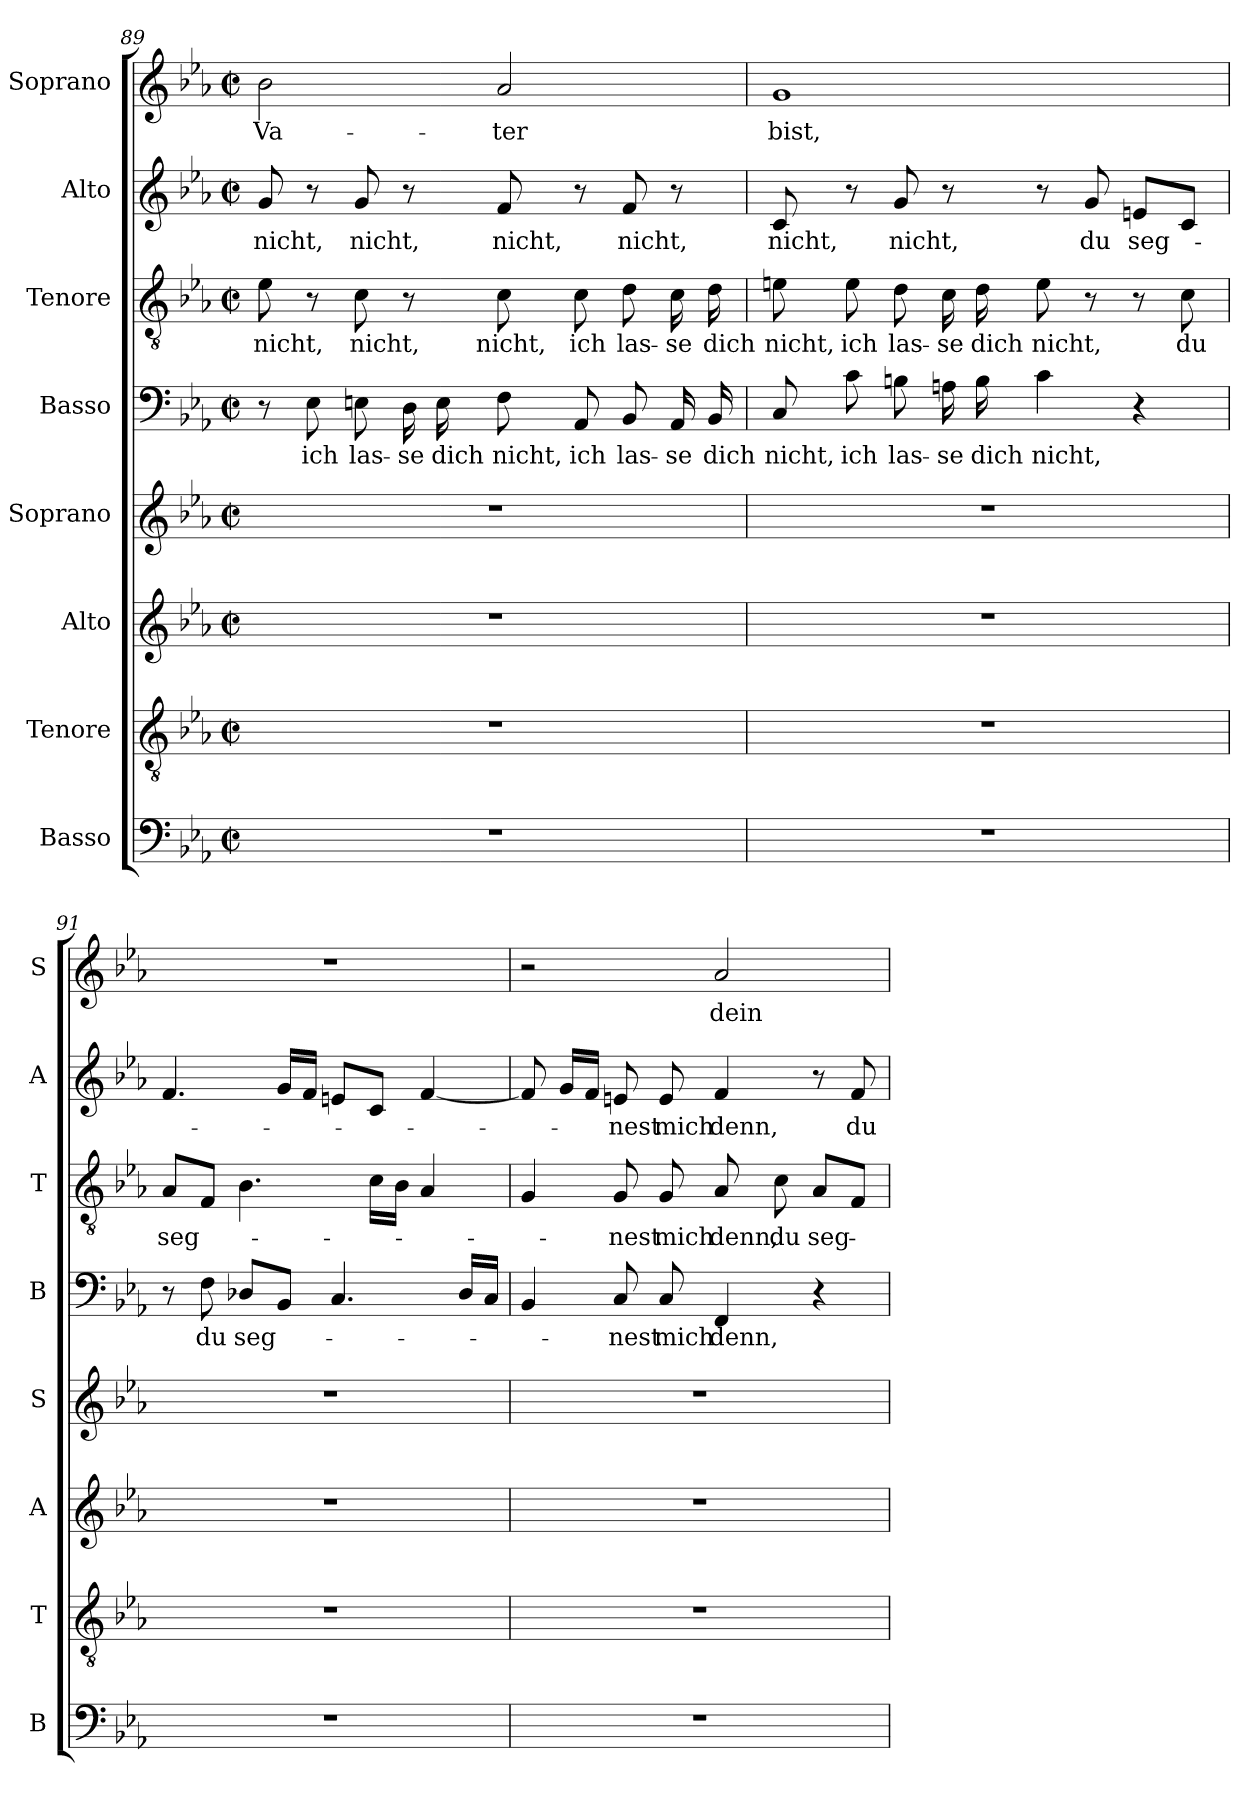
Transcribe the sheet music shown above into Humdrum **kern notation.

**kern	**kern	**kern	**kern	**kern	**text	**kern	**text	**kern	**text	**kern	**text
*part8	*part7	*part6	*part5	*part4	*part4	*part3	*part3	*part2	*part2	*part1	*part1
*staff8	*staff7	*staff6	*staff5	*staff4	*staff4	*staff3	*staff3	*staff2	*staff2	*staff1	*staff1
*I"Basso	*I"Tenore	*I"Alto	*I"Soprano	*I"Basso	*	*I"Tenore	*	*I"Alto	*	*I"Soprano	*
*I'B	*I'T	*I'A	*I'S	*I'B	*	*I'T	*	*I'A	*	*I'S	*
!!LO:LB:g=z
*clefF4	*clefGv2	*clefG2	*clefG2	*clefF4	*	*clefGv2	*	*clefG2	*	*clefG2	*
*k[b-e-a-]	*k[b-e-a-]	*k[b-e-a-]	*k[b-e-a-]	*k[b-e-a-]	*	*k[b-e-a-]	*	*k[b-e-a-]	*	*k[b-e-a-]	*
*E-:	*E-:	*E-:	*E-:	*E-:	*	*E-:	*	*E-:	*	*E-:	*
*M2/2	*M2/2	*M2/2	*M2/2	*M2/2	*	*M2/2	*	*M2/2	*	*M2/2	*
*met(c|)	*met(c|)	*met(c|)	*met(c|)	*met(c|)	*	*met(c|)	*	*met(c|)	*	*met(c|)	*
=89	=89	=89	=89	=89	=89	=89	=89	=89	=89	=89	=89
1r	1r	1r	1r	8r	.	8e-\	nicht,	8g/	nicht,	2b-\	Va-
.	.	.	.	8E-\	ich	8r	.	8r	.	.	.
.	.	.	.	8En\	las-	8c\	nicht,	8g/	nicht,	.	.
.	.	.	.	16D\	-se	8r	.	8r	.	.	.
.	.	.	.	16E\	dich	.	.	.	.	.	.
.	.	.	.	8F\	nicht,	8c\	nicht,	8f/	nicht,	2a-/	-ter
.	.	.	.	8AA-/	ich	8c\	ich	8r	.	.	.
.	.	.	.	8BB-/	las-	8d\	las-	8f/	nicht,	.	.
.	.	.	.	16AA-/	-se	16c\	-se	8r	.	.	.
.	.	.	.	16BB-/	dich	16d\	dich	.	.	.	.
=90	=90	=90	=90	=90	=90	=90	=90	=90	=90	=90	=90
1r	1r	1r	1r	8C/	nicht,	8en\	nicht,	8c/	nicht,	1g	bist,
.	.	.	.	8c\	ich	8e\	ich	8r	.	.	.
.	.	.	.	8Bn\	las-	8d\	las-	8g/	nicht,	.	.
.	.	.	.	16An\	-se	16c\	-se	8r	.	.	.
.	.	.	.	16B\	dich	16d\	dich	.	.	.	.
.	.	.	.	4c\	nicht,	8e\	nicht,	8r	.	.	.
.	.	.	.	.	.	8r	.	8g/	du	.	.
.	.	.	.	4r	.	8r	.	8en/L	seg-	.	.
.	.	.	.	.	.	8c\	du	8c/J	.	.	.
=91	=91	=91	=91	=91	=91	=91	=91	=91	=91	=91	=91
1r	1r	1r	1r	8r	.	8A-/L	seg-	4.f/	.	1r	.
.	.	.	.	8F\	du	8F/J	.	.	.	.	.
.	.	.	.	8D-X/L	seg-	4.B-\	.	.	.	.	.
.	.	.	.	8BB-/J	.	.	.	16g/LL	.	.	.
.	.	.	.	.	.	.	.	16f/JJ	.	.	.
.	.	.	.	4.C/	.	.	.	8en/L	.	.	.
.	.	.	.	.	.	16c\LL	.	8c/J	.	.	.
.	.	.	.	.	.	16B-\JJ	.	.	.	.	.
.	.	.	.	.	.	4A-/	.	[<4f/	.	.	.
.	.	.	.	16D-/LL	.	.	.	.	.	.	.
.	.	.	.	16C/JJ	.	.	.	.	.	.	.
!!LO:LB:g=z
=92	=92	=92	=92	=92	=92	=92	=92	=92	=92	=92	=92
1r	1r	1r	1r	4BB-/	.	4G/	.	8f/]	.	2r	.
.	.	.	.	.	.	.	.	16g/LL	.	.	.
.	.	.	.	.	.	.	.	16f/JJ	.	.	.
.	.	.	.	8C/	-nest	8G/	-nest	8en/	-nest	.	.
.	.	.	.	8C/	mich	8G/	mich	8e/	mich	.	.
.	.	.	.	4FF/	denn,	8A-/	denn,	4f/	denn,	2a-/	dein
.	.	.	.	.	.	8c\	du	.	.	.	.
.	.	.	.	4r	.	8A-/L	seg-	8r	.	.	.
.	.	.	.	.	.	8F/J	.	8f/	du	.	.
=	=	=	=	=	=	=	=	=	=	=	=
*-	*-	*-	*-	*-	*-	*-	*-	*-	*-	*-	*-
